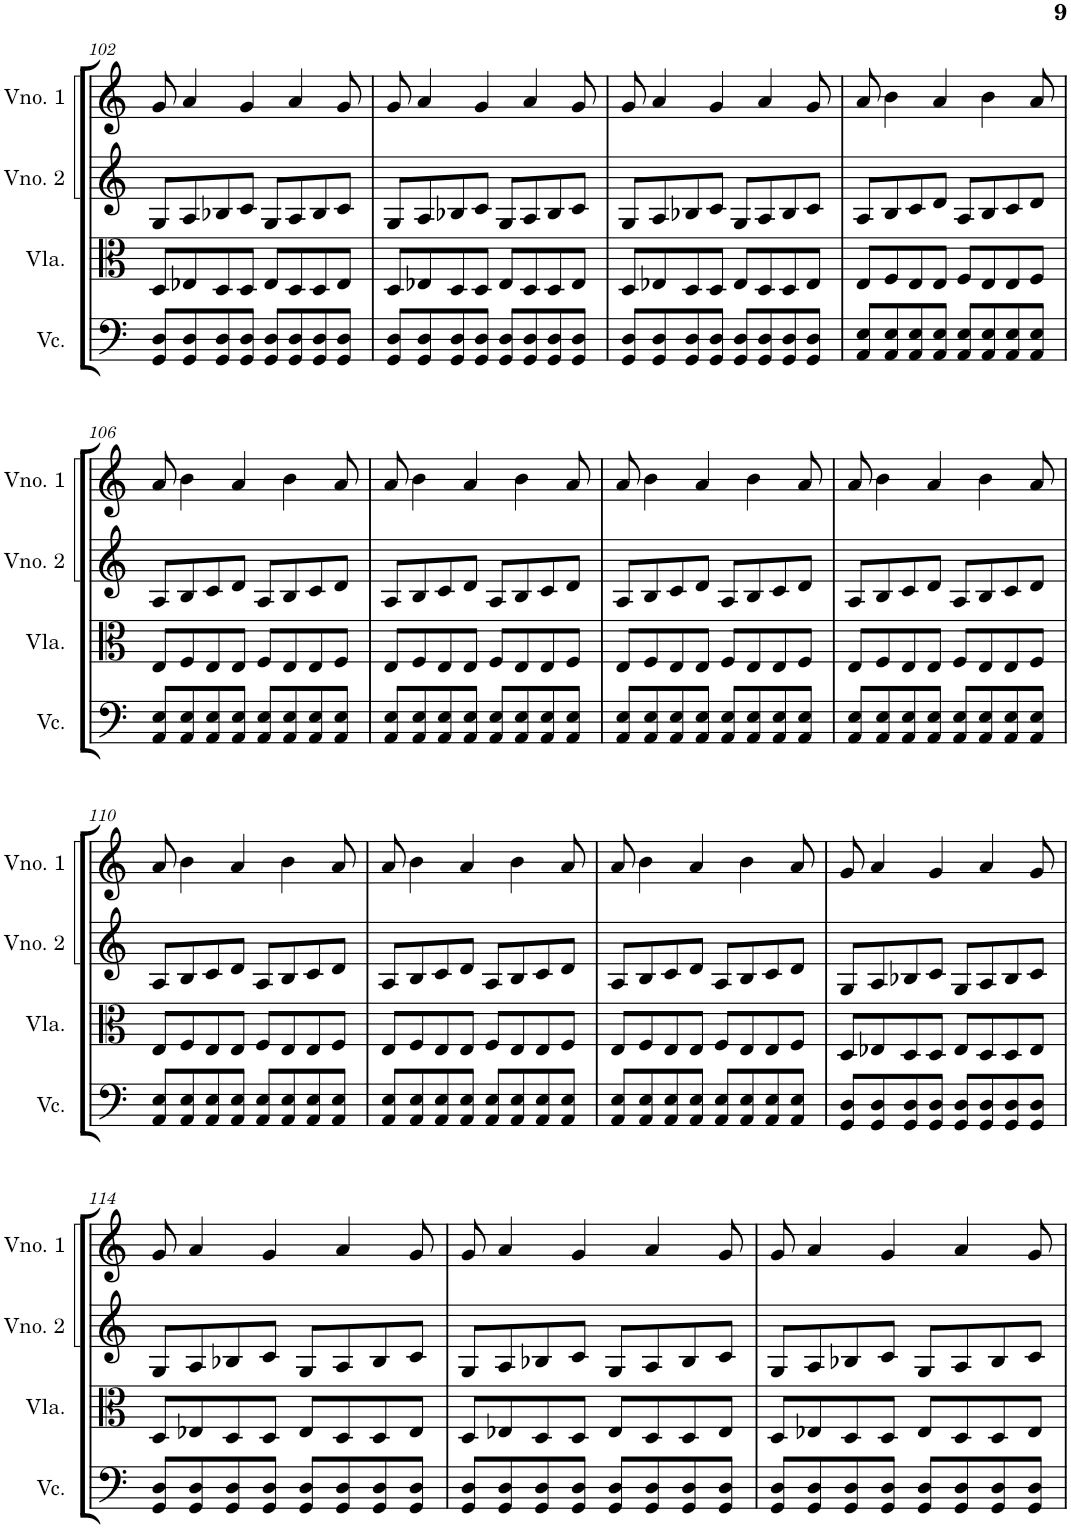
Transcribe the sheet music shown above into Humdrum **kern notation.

**kern	**kern	**kern	**kern
*part4	*part3	*part2	*part1
*staff4	*staff3	*staff2	*staff1
*I"Violoncelo	*I"Viola	*I"Violino 2	*I"Violino 1
*I'Vc.	*I'Vla.	*I'Vno. 2	*I'Vno. 1
!!LO:PB:g=z
*clefF4	*clefC3	*clefG2	*clefG2
*k[]	*k[]	*k[]	*k[]
*M4/4	*M4/4	*M4/4	*M4/4
=102	=102	=102	=102
8GG/ 8D/L	8D/L	8G/L	8g/
8GG/ 8D/	8E-X/	8A/	4a/
8GG/ 8D/	8D/	8B-X/	.
8GG/ 8D/J	8D/J	8c/J	4g/
8GG/ 8D/L	8E-/L	8G/L	.
8GG/ 8D/	8D/	8A/	4a/
8GG/ 8D/	8D/	8B-/	.
8GG/ 8D/J	8E-/J	8c/J	8g/
=103	=103	=103	=103
8GG/ 8D/L	8D/L	8G/L	8g/
8GG/ 8D/	8E-X/	8A/	4a/
8GG/ 8D/	8D/	8B-X/	.
8GG/ 8D/J	8D/J	8c/J	4g/
8GG/ 8D/L	8E-/L	8G/L	.
8GG/ 8D/	8D/	8A/	4a/
8GG/ 8D/	8D/	8B-/	.
8GG/ 8D/J	8E-/J	8c/J	8g/
=104	=104	=104	=104
8GG/ 8D/L	8D/L	8G/L	8g/
8GG/ 8D/	8E-X/	8A/	4a/
8GG/ 8D/	8D/	8B-X/	.
8GG/ 8D/J	8D/J	8c/J	4g/
8GG/ 8D/L	8E-/L	8G/L	.
8GG/ 8D/	8D/	8A/	4a/
8GG/ 8D/	8D/	8B-/	.
8GG/ 8D/J	8E-/J	8c/J	8g/
=105	=105	=105	=105
8AA/ 8E/L	8E/L	8A/L	8a/
8AA/ 8E/	8F/	8B/	4b\
8AA/ 8E/	8E/	8c/	.
8AA/ 8E/J	8E/J	8d/J	4a/
8AA/ 8E/L	8F/L	8A/L	.
8AA/ 8E/	8E/	8B/	4b\
8AA/ 8E/	8E/	8c/	.
8AA/ 8E/J	8F/J	8d/J	8a/
!!LO:LB:g=z
=106	=106	=106	=106
8AA/ 8E/L	8E/L	8A/L	8a/
8AA/ 8E/	8F/	8B/	4b\
8AA/ 8E/	8E/	8c/	.
8AA/ 8E/J	8E/J	8d/J	4a/
8AA/ 8E/L	8F/L	8A/L	.
8AA/ 8E/	8E/	8B/	4b\
8AA/ 8E/	8E/	8c/	.
8AA/ 8E/J	8F/J	8d/J	8a/
=107	=107	=107	=107
8AA/ 8E/L	8E/L	8A/L	8a/
8AA/ 8E/	8F/	8B/	4b\
8AA/ 8E/	8E/	8c/	.
8AA/ 8E/J	8E/J	8d/J	4a/
8AA/ 8E/L	8F/L	8A/L	.
8AA/ 8E/	8E/	8B/	4b\
8AA/ 8E/	8E/	8c/	.
8AA/ 8E/J	8F/J	8d/J	8a/
=108	=108	=108	=108
8AA/ 8E/L	8E/L	8A/L	8a/
8AA/ 8E/	8F/	8B/	4b\
8AA/ 8E/	8E/	8c/	.
8AA/ 8E/J	8E/J	8d/J	4a/
8AA/ 8E/L	8F/L	8A/L	.
8AA/ 8E/	8E/	8B/	4b\
8AA/ 8E/	8E/	8c/	.
8AA/ 8E/J	8F/J	8d/J	8a/
=109	=109	=109	=109
8AA/ 8E/L	8E/L	8A/L	8a/
8AA/ 8E/	8F/	8B/	4b\
8AA/ 8E/	8E/	8c/	.
8AA/ 8E/J	8E/J	8d/J	4a/
8AA/ 8E/L	8F/L	8A/L	.
8AA/ 8E/	8E/	8B/	4b\
8AA/ 8E/	8E/	8c/	.
8AA/ 8E/J	8F/J	8d/J	8a/
!!LO:LB:g=z
=110	=110	=110	=110
8AA/ 8E/L	8E/L	8A/L	8a/
8AA/ 8E/	8F/	8B/	4b\
8AA/ 8E/	8E/	8c/	.
8AA/ 8E/J	8E/J	8d/J	4a/
8AA/ 8E/L	8F/L	8A/L	.
8AA/ 8E/	8E/	8B/	4b\
8AA/ 8E/	8E/	8c/	.
8AA/ 8E/J	8F/J	8d/J	8a/
=111	=111	=111	=111
8AA/ 8E/L	8E/L	8A/L	8a/
8AA/ 8E/	8F/	8B/	4b\
8AA/ 8E/	8E/	8c/	.
8AA/ 8E/J	8E/J	8d/J	4a/
8AA/ 8E/L	8F/L	8A/L	.
8AA/ 8E/	8E/	8B/	4b\
8AA/ 8E/	8E/	8c/	.
8AA/ 8E/J	8F/J	8d/J	8a/
=112	=112	=112	=112
8AA/ 8E/L	8E/L	8A/L	8a/
8AA/ 8E/	8F/	8B/	4b\
8AA/ 8E/	8E/	8c/	.
8AA/ 8E/J	8E/J	8d/J	4a/
8AA/ 8E/L	8F/L	8A/L	.
8AA/ 8E/	8E/	8B/	4b\
8AA/ 8E/	8E/	8c/	.
8AA/ 8E/J	8F/J	8d/J	8a/
=113	=113	=113	=113
8GG/ 8D/L	8D/L	8G/L	8g/
8GG/ 8D/	8E-X/	8A/	4a/
8GG/ 8D/	8D/	8B-X/	.
8GG/ 8D/J	8D/J	8c/J	4g/
8GG/ 8D/L	8E-/L	8G/L	.
8GG/ 8D/	8D/	8A/	4a/
8GG/ 8D/	8D/	8B-/	.
8GG/ 8D/J	8E-/J	8c/J	8g/
!!LO:LB:g=z
=114	=114	=114	=114
8GG/ 8D/L	8D/L	8G/L	8g/
8GG/ 8D/	8E-X/	8A/	4a/
8GG/ 8D/	8D/	8B-X/	.
8GG/ 8D/J	8D/J	8c/J	4g/
8GG/ 8D/L	8E-/L	8G/L	.
8GG/ 8D/	8D/	8A/	4a/
8GG/ 8D/	8D/	8B-/	.
8GG/ 8D/J	8E-/J	8c/J	8g/
=115	=115	=115	=115
8GG/ 8D/L	8D/L	8G/L	8g/
8GG/ 8D/	8E-X/	8A/	4a/
8GG/ 8D/	8D/	8B-X/	.
8GG/ 8D/J	8D/J	8c/J	4g/
8GG/ 8D/L	8E-/L	8G/L	.
8GG/ 8D/	8D/	8A/	4a/
8GG/ 8D/	8D/	8B-/	.
8GG/ 8D/J	8E-/J	8c/J	8g/
=116	=116	=116	=116
8GG/ 8D/L	8D/L	8G/L	8g/
8GG/ 8D/	8E-X/	8A/	4a/
8GG/ 8D/	8D/	8B-X/	.
8GG/ 8D/J	8D/J	8c/J	4g/
8GG/ 8D/L	8E-/L	8G/L	.
8GG/ 8D/	8D/	8A/	4a/
8GG/ 8D/	8D/	8B-/	.
8GG/ 8D/J	8E-/J	8c/J	8g/
=	=	=	=
*-	*-	*-	*-
